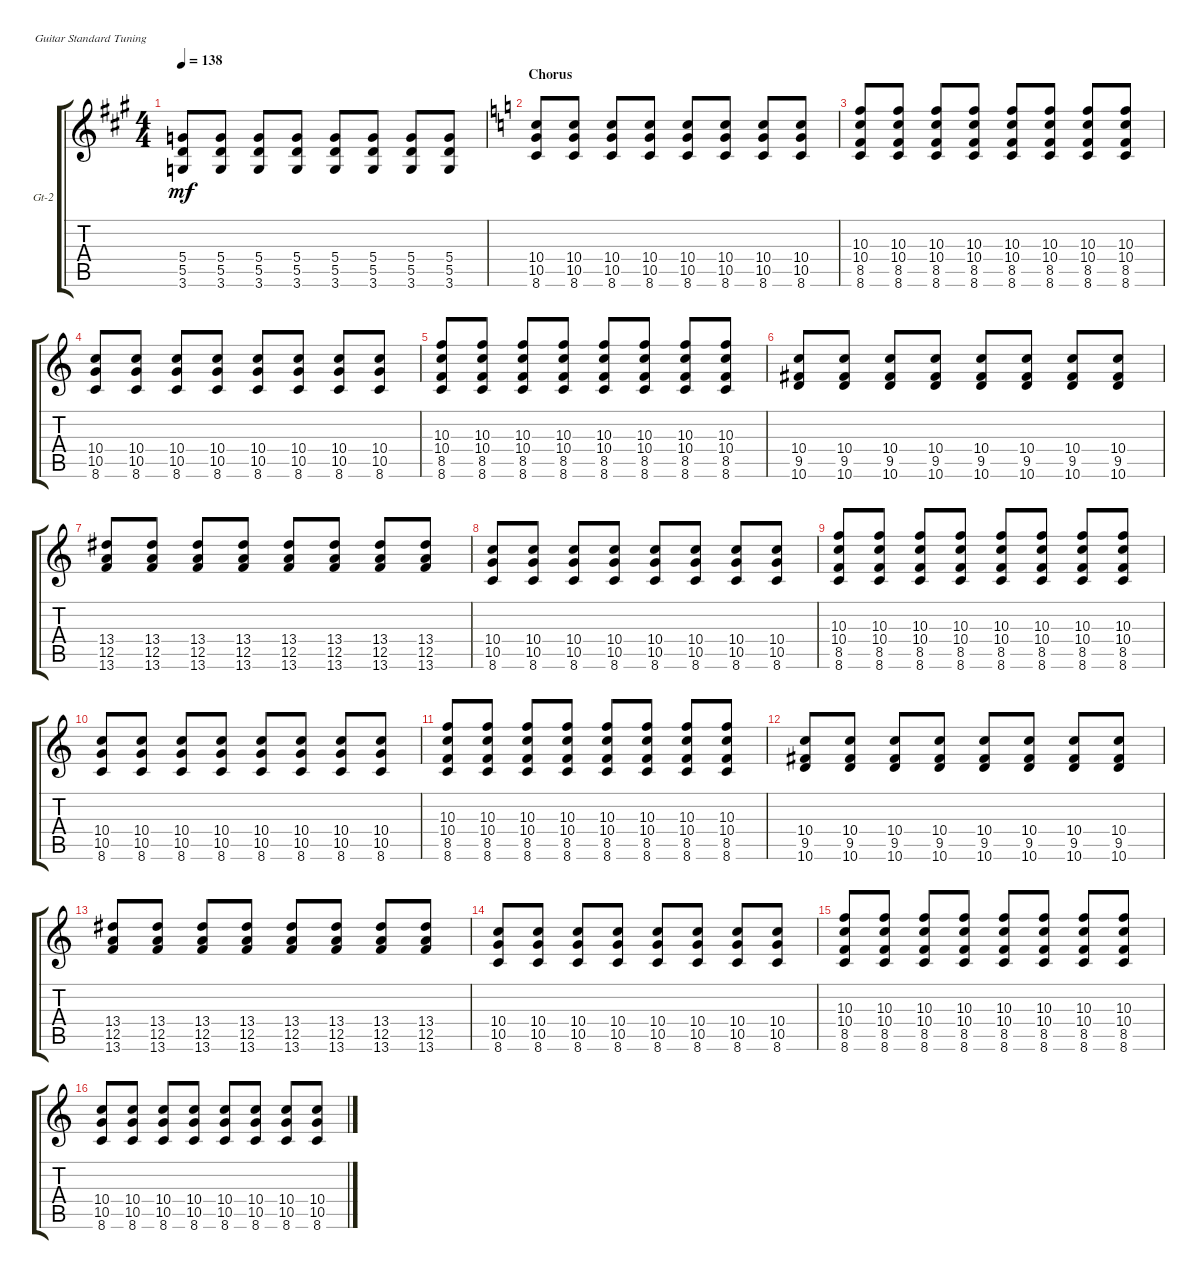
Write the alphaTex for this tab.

\defaultSystemsLayout 4
\bracketExtendMode groupsimilarinstruments
\firstSystemTrackNameOrientation horizontal
\otherSystemsTrackNameOrientation horizontal
\track ("Guitar 2" "Gt-2") {instrument distortionguitar}
\staff {score tabs}
\tuning (E4 B3 G3 D3 A2 E2)
\ts (4 4)
\tempo 138
\clef g2
\ks a
(3.6 5.5 5.4).8{dy mf} (3.6 5.5 5.4).8 (3.6 5.5 5.4).8 (3.6 5.5 5.4).8 (3.6 5.5 5.4).8 (3.6 5.5 5.4).8 (3.6 5.5 5.4).8 (3.6 5.5 5.4).8 |
\section ("" "Chorus")
\scale
0.333333
\ks c
(8.6 10.5 10.4).8 (8.6 10.5 10.4).8 (8.6 10.5 10.4).8 (8.6 10.5 10.4).8 (8.6 10.5 10.4).8 (8.6 10.5 10.4).8 (8.6 10.5 10.4).8 (8.6 10.5 10.4).8 |
\scale
0.333333 (8.6 8.5 10.4 10.3).8 (8.6 8.5 10.4 10.3).8 (8.6 8.5 10.4 10.3).8 (8.6 8.5 10.4 10.3).8 (8.6 8.5 10.4 10.3).8 (8.6 8.5 10.4 10.3).8 (8.6 8.5 10.4 10.3).8 (8.6 8.5 10.4 10.3).8 |
\scale
0.333333 (8.6 10.5 10.4).8 (8.6 10.5 10.4).8 (8.6 10.5 10.4).8 (8.6 10.5 10.4).8 (8.6 10.5 10.4).8 (8.6 10.5 10.4).8 (8.6 10.5 10.4).8 (8.6 10.5 10.4).8 |
\scale
0.333333 (8.6 8.5 10.4 10.3).8 (8.6 8.5 10.4 10.3).8 (8.6 8.5 10.4 10.3).8 (8.6 8.5 10.4 10.3).8 (8.6 8.5 10.4 10.3).8 (8.6 8.5 10.4 10.3).8 (8.6 8.5 10.4 10.3).8 (8.6 8.5 10.4 10.3).8 |
\scale
0.333333 (10.6 9.5 10.4).8 (10.6 9.5 10.4).8 (10.6 9.5 10.4).8 (10.6 9.5 10.4).8 (10.6 9.5 10.4).8 (10.6 9.5 10.4).8 (10.6 9.5 10.4).8 (10.6 9.5 10.4).8 |
\scale
0.333333 (13.6 12.5 13.4).8 (13.6 12.5 13.4).8 (13.6 12.5 13.4).8 (13.6 12.5 13.4).8 (13.6 12.5 13.4).8 (13.6 12.5 13.4).8 (13.6 12.5 13.4).8 (13.6 12.5 13.4).8 |
\scale
0.333333 (8.6 10.5 10.4).8 (8.6 10.5 10.4).8 (8.6 10.5 10.4).8 (8.6 10.5 10.4).8 (8.6 10.5 10.4).8 (8.6 10.5 10.4).8 (8.6 10.5 10.4).8 (8.6 10.5 10.4).8 |
\scale
0.333333 (8.6 8.5 10.4 10.3).8 (8.6 8.5 10.4 10.3).8 (8.6 8.5 10.4 10.3).8 (8.6 8.5 10.4 10.3).8 (8.6 8.5 10.4 10.3).8 (8.6 8.5 10.4 10.3).8 (8.6 8.5 10.4 10.3).8 (8.6 8.5 10.4 10.3).8 |
\scale
0.333333 (8.6 10.5 10.4).8 (8.6 10.5 10.4).8 (8.6 10.5 10.4).8 (8.6 10.5 10.4).8 (8.6 10.5 10.4).8 (8.6 10.5 10.4).8 (8.6 10.5 10.4).8 (8.6 10.5 10.4).8 |
\scale
0.333333 (8.6 8.5 10.4 10.3).8 (8.6 8.5 10.4 10.3).8 (8.6 8.5 10.4 10.3).8 (8.6 8.5 10.4 10.3).8 (8.6 8.5 10.4 10.3).8 (8.6 8.5 10.4 10.3).8 (8.6 8.5 10.4 10.3).8 (8.6 8.5 10.4 10.3).8 |
\scale
0.333333 (10.6 9.5 10.4).8 (10.6 9.5 10.4).8 (10.6 9.5 10.4).8 (10.6 9.5 10.4).8 (10.6 9.5 10.4).8 (10.6 9.5 10.4).8 (10.6 9.5 10.4).8 (10.6 9.5 10.4).8 |
\scale
0.333333 (13.6 12.5 13.4).8 (13.6 12.5 13.4).8 (13.6 12.5 13.4).8 (13.6 12.5 13.4).8 (13.6 12.5 13.4).8 (13.6 12.5 13.4).8 (13.6 12.5 13.4).8 (13.6 12.5 13.4).8 |
\scale
0.333333 (8.6 10.5 10.4).8 (8.6 10.5 10.4).8 (8.6 10.5 10.4).8 (8.6 10.5 10.4).8 (8.6 10.5 10.4).8 (8.6 10.5 10.4).8 (8.6 10.5 10.4).8 (8.6 10.5 10.4).8 |
\scale
0.333333 (8.6 8.5 10.4 10.3).8 (8.6 8.5 10.4 10.3).8 (8.6 8.5 10.4 10.3).8 (8.6 8.5 10.4 10.3).8 (8.6 8.5 10.4 10.3).8 (8.6 8.5 10.4 10.3).8 (8.6 8.5 10.4 10.3).8 (8.6 8.5 10.4 10.3).8 |
\scale
0.333333 (8.6 10.5 10.4).8 (8.6 10.5 10.4).8 (8.6 10.5 10.4).8 (8.6 10.5 10.4).8 (8.6 10.5 10.4).8 (8.6 10.5 10.4).8 (8.6 10.5 10.4).8 (8.6 10.5 10.4).8
